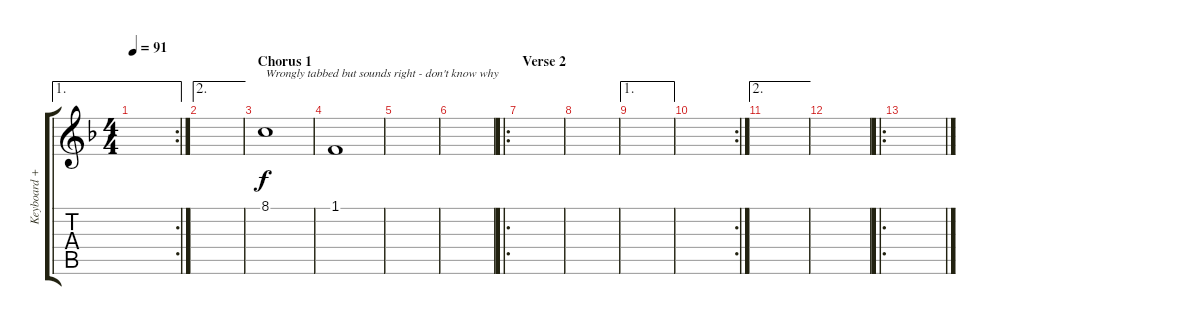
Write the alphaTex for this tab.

\track ("Keyboard + Glock" "Keyboard +") {instrument drawbarorgan}
\staff {score tabs}
\tuning (E4 B3 G3 D3 A2 E2) {hide}
\ae 1
\rc 2
\ts (4 4)
\tempo 91
\clef g2
\ks f
|
\ae 2
|
\section ("" "Chorus 1")
8.1.1{txt "Wrongly tabbed but sounds right - don't know why" instrument glockenspiel} |
1.1.1{instrument glockenspiel} |
|
|
\ro
\section ("" "Verse 2")
|
|
\ae 1
|
\rc 2
|
\ae 2
|
|
\ro
